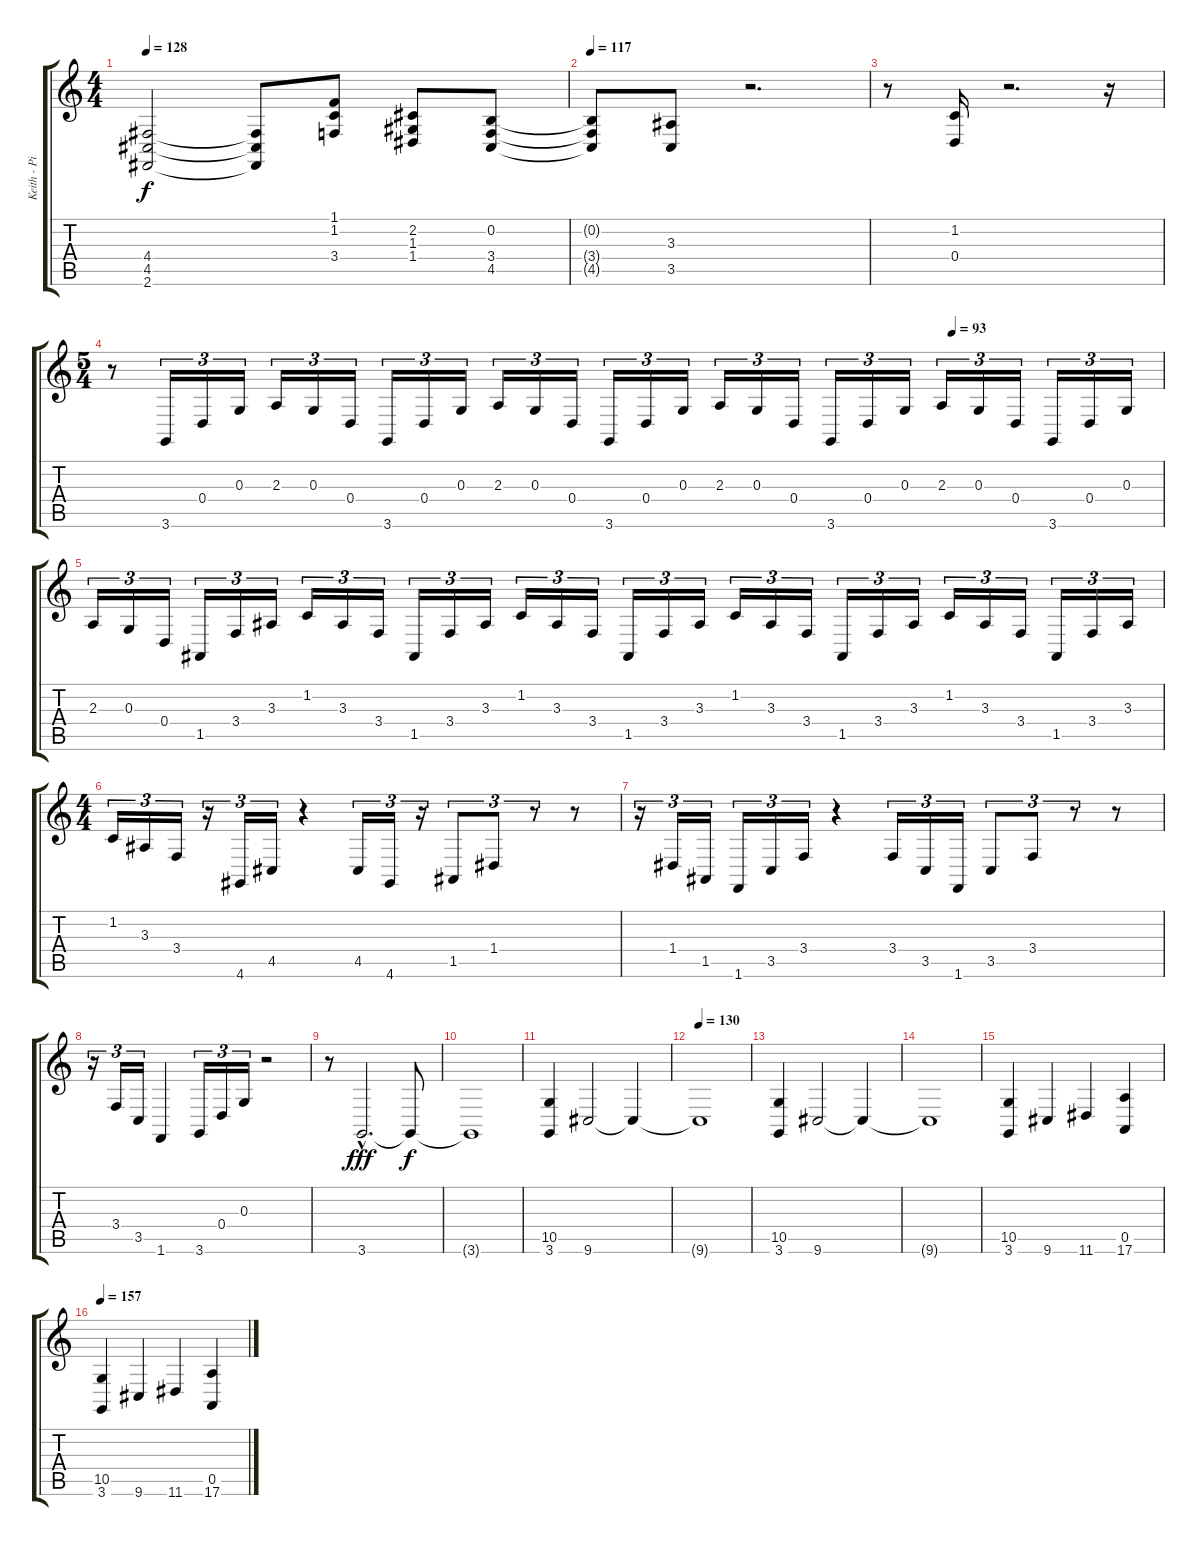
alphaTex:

\track ("Keith - Piano LH" "Keith - Pi") {instrument brightacousticpiano}
\staff {score tabs}
\tuning (E4 B3 G3 D3 A2 E2) {hide}
\ts (4 4)
\tempo 128
\clef g2
\ks c
(4.4{t} 4.5{t} 2.6{t}).2{dy f} (4.4{t} 4.5{t} 2.6{t}).8 (1.1 1.2 3.4).8 (2.2 1.3 1.4).8 (0.2 3.4 4.5).8 |
\tempo 117
(0.2{t} 3.4{t} 4.5{t}).8 (3.3 3.5).8 r.2{d} |
r.8 (1.2 0.4).16 r.2{d} r.16 |
\ts (5 4)
\tempo (93 0.8)
r.8 3.6.16{tu (3 2)} 0.4.16{tu (3 2)} 0.3.16{tu (3 2)} 2.3.16{tu (3 2)} 0.3.16{tu (3 2)} 0.4.16{tu (3 2)} 3.6.16{tu (3 2)} 0.4.16{tu (3 2)} 0.3.16{tu (3 2)} 2.3.16{tu (3 2)} 0.3.16{tu (3 2)} 0.4.16{tu (3 2)} 3.6.16{tu (3 2)} 0.4.16{tu (3 2)} 0.3.16{tu (3 2)} 2.3.16{tu (3 2)} 0.3.16{tu (3 2)} 0.4.16{tu (3 2)} 3.6.16{tu (3 2)} 0.4.16{tu (3 2)} 0.3.16{tu (3 2)} 2.3.16{tu (3 2)} 0.3.16{tu (3 2)} 0.4.16{tu (3 2)} 3.6.16{tu (3 2)} 0.4.16{tu (3 2)} 0.3.16{tu (3 2)} |
2.3.16{tu (3 2)} 0.3.16{tu (3 2)} 0.4.16{tu (3 2)} 1.5.16{tu (3 2)} 3.4.16{tu (3 2)} 3.3.16{tu (3 2)} 1.2.16{tu (3 2)} 3.3.16{tu (3 2)} 3.4.16{tu (3 2)} 1.5.16{tu (3 2)} 3.4.16{tu (3 2)} 3.3.16{tu (3 2)} 1.2.16{tu (3 2)} 3.3.16{tu (3 2)} 3.4.16{tu (3 2)} 1.5.16{tu (3 2)} 3.4.16{tu (3 2)} 3.3.16{tu (3 2)} 1.2.16{tu (3 2)} 3.3.16{tu (3 2)} 3.4.16{tu (3 2)} 1.5.16{tu (3 2)} 3.4.16{tu (3 2)} 3.3.16{tu (3 2)} 1.2.16{tu (3 2)} 3.3.16{tu (3 2)} 3.4.16{tu (3 2)} 1.5.16{tu (3 2)} 3.4.16{tu (3 2)} 3.3.16{tu (3 2)} |
\ts (4 4)
1.2.16{tu (3 2)} 3.3.16{tu (3 2)} 3.4.16{tu (3 2)} r.16{tu (3 2)} 4.6.16{tu (3 2)} 4.5.16{tu (3 2)} r.4 4.5.16{tu (3 2)} 4.6.16{tu (3 2)} r.16{tu (3 2)} 1.5.8{tu (3 2)} 1.4.8{tu (3 2)} r.8{tu (3 2)} r.8 |
r.16{tu (3 2)} 1.4.16{tu (3 2)} 1.5.16{tu (3 2)} 1.6.16{tu (3 2)} 3.5.16{tu (3 2)} 3.4.16{tu (3 2)} r.4 3.4.16{tu (3 2)} 3.5.16{tu (3 2)} 1.6.16{tu (3 2)} 3.5.8{tu (3 2)} 3.4.8{tu (3 2)} r.8{tu (3 2)} r.8 |
r.16{tu (3 2)} 3.4.16{tu (3 2)} 3.5.16{tu (3 2)} 1.6.4 3.6.16{tu (3 2)} 0.4.16{tu (3 2)} 0.3.16{tu (3 2)} r.2 |
r.8 3.6{hac}.2{d dy fff} 3.6{t}.8{dy f} |
3.6{t}.1 |
(10.5 3.6).4 9.6.2 9.6{t}.4 |
\tempo 130
9.6{t}.1 |
(10.5 3.6).4 9.6.2 9.6{t}.4 |
9.6{t}.1 |
(10.5 3.6).4 9.6.4 11.6.4 (0.5 17.6).4 |
\tempo 157
(10.5 3.6).4 9.6.4 11.6.4 (0.5 17.6).4
